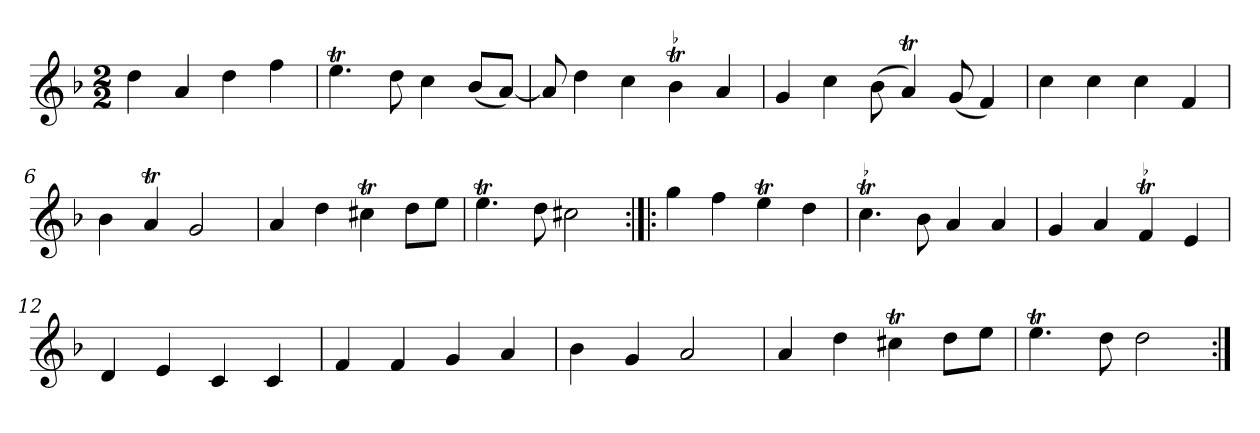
**kern
*part1
*staff1
*clefG2
*k[b-]
*d:
*M2/2
*MM120
=1
4dd
4a
4dd
4ff
=2
4.eet
8dd
4cc
(8b-/L
[8a/J)
=3
8a]
4dd
4cc
!LO:TR:acc=-
4b-t
4a
=4
4g
4cc
(8b-
4at)
(8g
4f)
=5
4cc
4cc
4cc
4f
=6
4b-
4at
2g
=7
4a
4dd
4cc#Xt
8dd\L
8ee\J
=8
4.eet
8dd
2cc#X
=9:|!|:
4gg
4ff
4eet
4dd
=10
!LO:TR:acc=-
4.cct
8b-
4a
4a
=11
4g
4a
!LO:TR:acc=-
4ft
4e
=12
4d
4e
4c
4c
=13
4f
4f
4g
4a
=14
4b-
4g
2a
=15
4a
4dd
4cc#Xt
8dd\L
8ee\J
=16
4.eet
8dd
2dd
=:|!
*-
